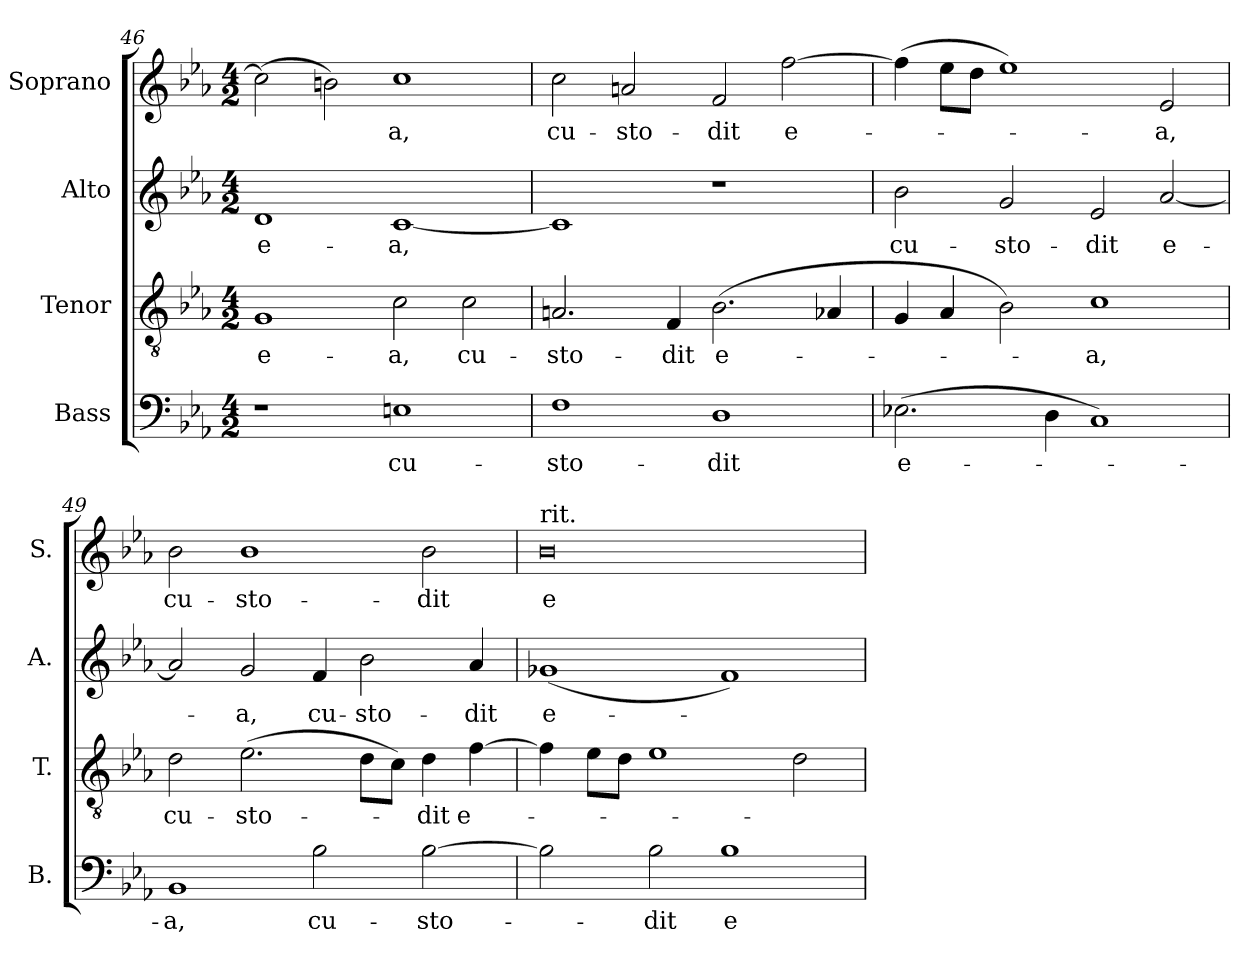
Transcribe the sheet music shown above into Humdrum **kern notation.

**kern	**text	**kern	**text	**kern	**text	**kern	**text
*part4	*part4	*part3	*part3	*part2	*part2	*part1	*part1
*staff4	*staff4	*staff3	*staff3	*staff2	*staff2	*staff1	*staff1
*I"Bass	*	*I"Tenor	*	*I"Alto	*	*I"Soprano	*
*I'B.	*	*I'T.	*	*I'A.	*	*I'S.	*
!!LO:LB:g=z
*clefF4	*	*clefGv2	*	*clefG2	*	*clefG2	*
*	*	*ITrd7c12	*	*	*	*	*
*k[b-e-a-]	*	*k[b-e-a-]	*	*k[b-e-a-]	*	*k[b-e-a-]	*
*E-:	*	*E-:	*	*E-:	*	*E-:	*
*M4/2	*	*M4/2	*	*M4/2	*	*M4/2	*
=46	=46	=46	=46	=46	=46	=46	=46
!	!	!	!LO:LY:b:color=#000000	!	!	!	!
!	!	!	!	!	!LO:LY:b:color=#000000	!	!
1r	.	1GGi	e-	1di	e-	(2cci\]	.
.	.	.	.	.	.	2bni\)	.
!	!LO:LY:b:color=#000000	!	!	!	!	!	!
!	!	!	!LO:LY:b:color=#000000	!	!	!	!
!	!	!	!	!	!LO:LY:b:color=#000000	!	!
!	!	!	!	!	!	!	!LO:LY:b:color=#000000
1Eni	cu-	2Ci\	-a,	[1ci	-a,	1cci	-a,
!	!	!	!LO:LY:b:color=#000000	!	!	!	!
.	.	2Ci\	cu-	.	.	.	.
=47	=47	=47	=47	=47	=47	=47	=47
!	!LO:LY:b:color=#000000	!	!	!	!	!	!
!	!	!	!LO:LY:b:color=#000000	!	!	!	!
!	!	!	!	!	!	!	!LO:LY:b:color=#000000
1Fi	-sto-	2.AAni/	-sto-	1ci]	.	2cci\	cu-
!	!	!	!	!	!	!	!LO:LY:b:color=#000000
.	.	.	.	.	.	2ani/	-sto-
!	!	!	!LO:LY:b:color=#000000	!	!	!	!
.	.	4FFi/	-dit	.	.	.	.
!	!LO:LY:b:color=#000000	!	!	!	!	!	!
!	!	!	!LO:LY:b:color=#000000	!	!	!	!
!	!	!	!	!	!	!	!LO:LY:b:color=#000000
1Di	-dit	(2.BB-i\	e-	1r	.	2fi/	-dit
!	!	!	!	!	!	!	!LO:LY:b:color=#000000
.	.	.	.	.	.	[2ffi\	e-
.	.	4AA-Xi/	.	.	.	.	.
=48	=48	=48	=48	=48	=48	=48	=48
!	!LO:LY:b:color=#000000	!	!	!	!	!	!
!	!	!	!	!	!LO:LY:b:color=#000000	!	!
(2.E-Xi\	e-	4GGi/	.	2b-i\	cu-	(4ffi\]	.
.	.	4AA-i/	.	.	.	8ee-i\L	.
.	.	.	.	.	.	8ddi\J	.
!	!	!	!	!	!LO:LY:b:color=#000000	!	!
.	.	2BB-i\)	.	2gi/	-sto-	1ee-i)	.
4Di\	.	.	.	.	.	.	.
!	!	!	!LO:LY:b:color=#000000	!	!	!	!
!	!	!	!	!	!LO:LY:b:color=#000000	!	!
1Ci)	.	1Ci	-a,	2e-i/	-dit	.	.
!	!	!	!	!	!LO:LY:b:color=#000000	!	!
!	!	!	!	!	!	!	!LO:LY:b:color=#000000
.	.	.	.	[2a-i/	e-	2e-i/	-a,
=49	=49	=49	=49	=49	=49	=49	=49
!	!LO:LY:b:color=#000000	!	!	!	!	!	!
!	!	!	!LO:LY:b:color=#000000	!	!	!	!
!	!	!	!	!	!	!	!LO:LY:b:color=#000000
1BB-i	-a,	2Di\	cu-	2a-i/]	.	2b-i\	cu-
!	!	!	!LO:LY:b:color=#000000	!	!	!	!
!	!	!	!	!	!LO:LY:b:color=#000000	!	!
!	!	!	!	!	!	!	!LO:LY:b:color=#000000
.	.	(2.E-i\	-sto-	2gi/	-a,	1b-i	-sto-
!	!LO:LY:b:color=#000000	!	!	!	!	!	!
!	!	!	!	!	!LO:LY:b:color=#000000	!	!
2B-i\	cu-	.	.	4fi/	cu-	.	.
!	!	!	!	!	!LO:LY:b:color=#000000	!	!
.	.	8Di\L	.	2b-i\	-sto-	.	.
.	.	8Ci\J)	.	.	.	.	.
!	!LO:LY:b:color=#000000	!	!	!	!	!	!
!	!	!	!LO:LY:b:color=#000000	!	!	!	!
!	!	!	!	!	!	!	!LO:LY:b:color=#000000
[2B-i\	-sto-	4Di\	-dit	.	.	2b-i\	-dit
!	!	!	!LO:LY:b:color=#000000	!	!	!	!
!	!	!	!	!	!LO:LY:b:color=#000000	!	!
.	.	[4Fi\	e-	4a-i/	-dit	.	.
=50	=50	=50	=50	=50	=50	=50	=50
!	!	!	!	!	!LO:LY:b:color=#000000	!	!
!	!	!	!	!	!	!LO:TX:t=rit.	!
!	!	!	!	!	!	!	!LO:LY:b:color=#000000
2B-i\]	.	4Fi\]	.	(1g-Xi	e-	0b-i	e-
.	.	8E-i\L	.	.	.	.	.
.	.	8Di\J	.	.	.	.	.
!	!LO:LY:b:color=#000000	!	!	!	!	!	!
2B-i\	-dit	1E-i	.	.	.	.	.
!	!LO:LY:b:color=#000000	!	!	!	!	!	!
1B-i	e-	.	.	1fi)	.	.	.
.	.	2Di\	.	.	.	.	.
=	=	=	=	=	=	=	=
*-	*-	*-	*-	*-	*-	*-	*-
